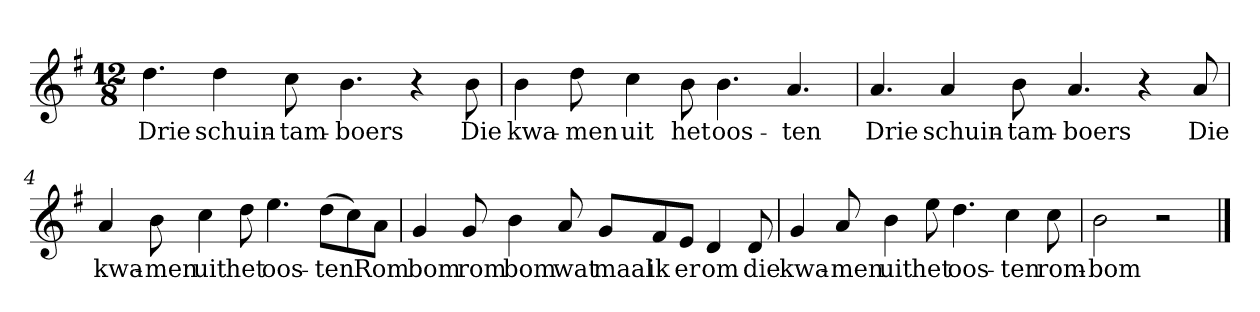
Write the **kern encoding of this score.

**kern	**text
*part1	*part1
*staff1	*staff1
*clefG2	*
*k[f#]	*
*G:	*
*M12/8	*
*MM120	*
=1	=1
4.dd	Drie
4dd	schuin-
8cc	-tam-
4.b	-boers
4r	.
8b	Die
=2	=2
4b	kwa-
8dd	-men
4cc	uit
8b	het
4.b	oos-
4.a	-ten
=3	=3
4.a	Drie
4a	schuin-
8b	-tam-
4.a	-boers
4r	.
8a	Die
=4	=4
4a	kwa-
8b	-men
4cc	uit
8dd	het
4.ee	oos-
(8dd\L	-ten
8cc\)	.
8a\J	Rom
=5	=5
4g	bom
8g	rom
4b	bom
8a	wat
8g/L	maal
8f#/	ik
8e/J	er
4d	om
8d	die
=6	=6
4g	kwa-
8a	-men
4b	uit
8ee	het
4.dd	oos-
4cc	-ten
8cc	rom-
=7	=7
2b	-bom
2r	.
==	==
*-	*-
